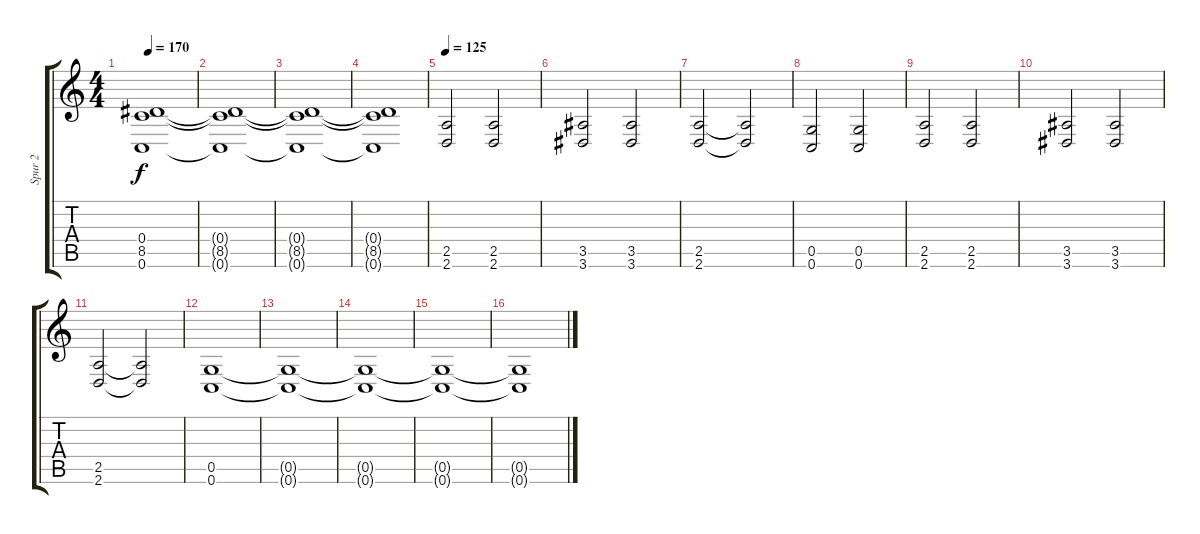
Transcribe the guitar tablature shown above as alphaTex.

\track ("Spur 2" "Spur 2") {instrument distortionguitar}
\staff {score tabs}
\tuning (D4 A3 F3 C3 G2 C2) {hide}
\ts (4 4)
\tempo 170
\clef g2
\ks c
(0.4{t} 8.5{t} 0.6{t}).1{dy f} |
(0.4{t} 8.5{t} 0.6{t}).1 |
(0.4{t} 8.5{t} 0.6{t}).1 |
(0.4{t} 8.5{t} 0.6{t}).1 |
\tempo 125
(2.5 2.6).2 (2.5 2.6).2 |
(3.5 3.6).2 (3.5 3.6).2 |
(2.5 2.6).2 (2.5{t} 2.6{t}).2 |
(0.5 0.6).2 (0.5 0.6).2 |
(2.5 2.6).2 (2.5 2.6).2 |
(3.5 3.6).2 (3.5 3.6).2 |
(2.5 2.6).2 (2.5{t} 2.6{t}).2 |
(0.5 0.6).1 |
(0.5{t} 0.6{t}).1 |
(0.5{t} 0.6{t}).1 |
(0.5{t} 0.6{t}).1 |
(0.5{t} 0.6{t}).1
